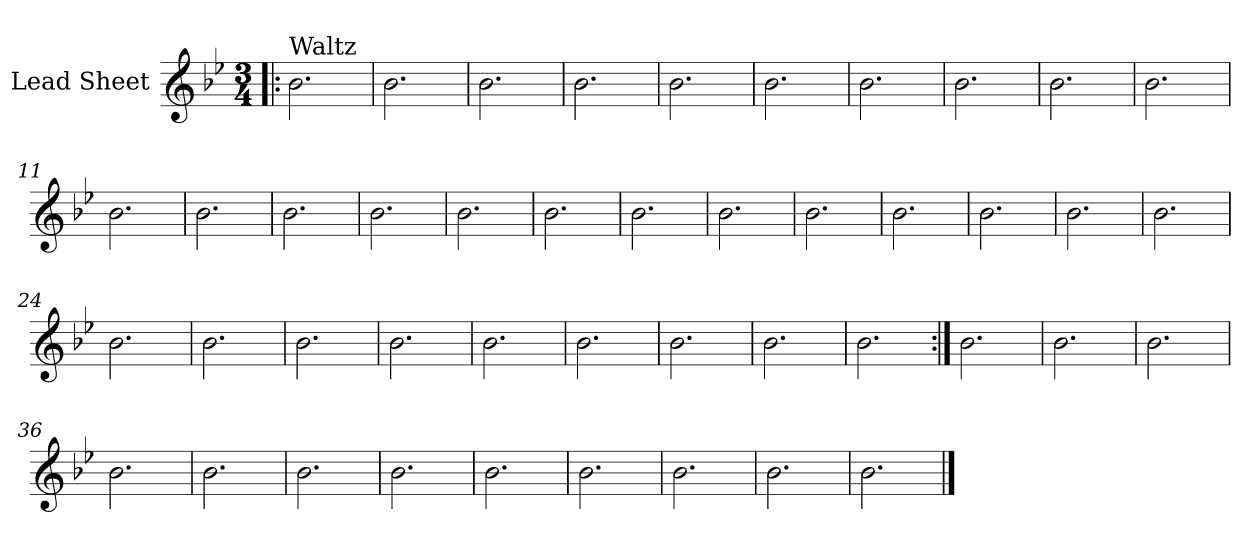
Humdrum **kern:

**kern
*part1
*staff1
*I"Lead Sheet
*clefG2
*k[b-e-]
*B-:
*M3/4
=1!|:
!LO:TX:a:t=Waltz
2.b-\
=2
2.b-\
=3
2.b-\
=4
2.b-\
!!LO:LB:g=z
=5
2.b-\
=6
2.b-\
=7
2.b-\
=8
2.b-\
!!LO:LB:g=z
=9
2.b-\
=10
2.b-\
=11
2.b-\
=12
2.b-\
!!LO:LB:g=z
=13
2.b-\
=14
2.b-\
=15
2.b-\
=16
2.b-\
=17
2.b-\
=18
2.b-\
=19
2.b-\
=20
2.b-\
!!LO:LB:g=z
=21
2.b-\
=22
2.b-\
=23
2.b-\
=24
2.b-\
!!LO:LB:g=z
=25
2.b-\
=26
2.b-\
=27
2.b-\
=28
2.b-\
!!LO:LB:g=z
=29
2.b-\
=30
2.b-\
=31
2.b-\
=32
2.b-\
!!LO:LB:g=z
=33:|!
2.b-\
=34
2.b-\
=35
2.b-\
=36
2.b-\
!!LO:LB:g=z
=37
2.b-\
=38
2.b-\
=39
2.b-\
=40
2.b-\
!!LO:LB:g=z
=41
2.b-\
=42
2.b-\
=43
2.b-\
=44
2.b-\
==
*-
